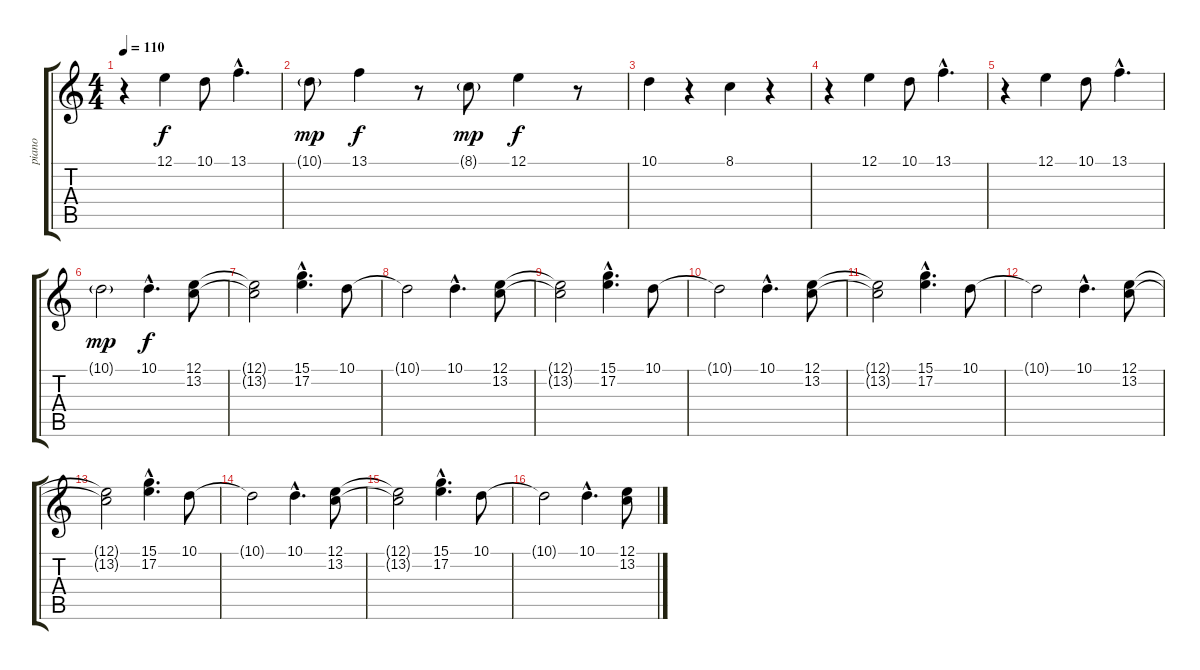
\track ("piano" "piano") {instrument brightacousticpiano}
\staff {score tabs}
\tuning (E4 B3 G3 D3 A2 E2) {hide}
\ts (4 4)
\tempo 110
\clef g2
\ks c
r.4{dy f} 12.1.4 10.1.8 13.1{hac}.4{d} |
10.1{g}.8{dy mp} 13.1.4{dy f} r.8 8.1{g}.8{dy mp} 12.1.4{dy f} r.8 |
10.1.4 r.4 8.1.4 r.4 |
r.4 12.1.4 10.1.8 13.1{hac}.4{d} |
r.4 12.1.4 10.1.8 13.1{hac}.4{d} |
10.1{g}.2{dy mp} 10.1{hac}.4{d dy f} (12.1 13.2).8 |
(12.1{t} 13.2{t}).2 (15.1{hac} 17.2{hac}).4{d} 10.1.8 |
10.1{t}.2 10.1{hac}.4{d} (12.1 13.2).8 |
(12.1{t} 13.2{t}).2 (15.1{hac} 17.2{hac}).4{d} 10.1.8 |
10.1{t}.2 10.1{hac}.4{d} (12.1 13.2).8 |
(12.1{t} 13.2{t}).2 (15.1{hac} 17.2{hac}).4{d} 10.1.8 |
10.1{t}.2 10.1{hac}.4{d} (12.1 13.2).8 |
(12.1{t} 13.2{t}).2 (15.1{hac} 17.2{hac}).4{d} 10.1.8 |
10.1{t}.2 10.1{hac}.4{d} (12.1 13.2).8 |
(12.1{t} 13.2{t}).2 (15.1{hac} 17.2{hac}).4{d} 10.1.8 |
10.1{t}.2 10.1{hac}.4{d} (12.1 13.2).8
